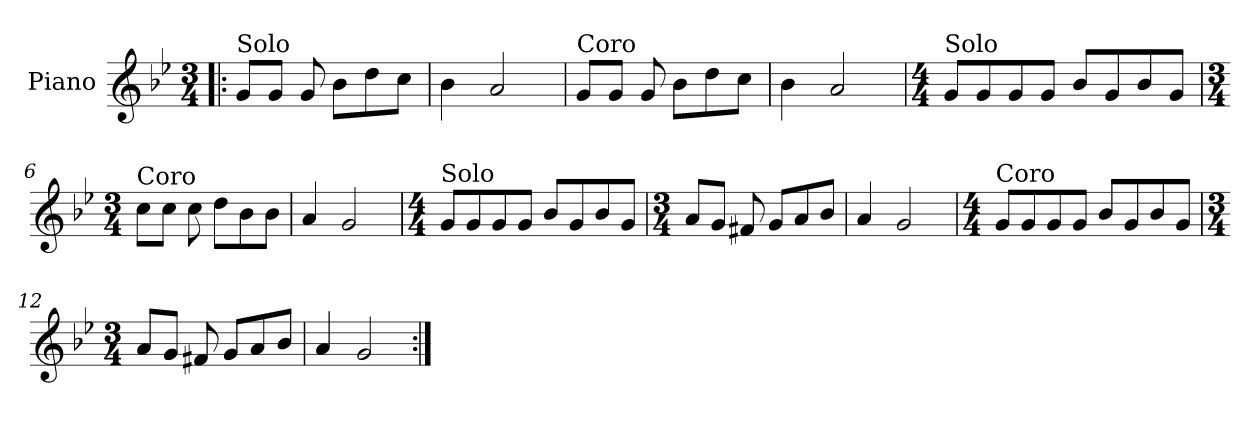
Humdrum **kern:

**kern
*part1
*staff1
*I"Piano
*I'Pno
*clefG2
*k[b-e-]
*g:
*M3/4
*MM92
=1!|:
!LO:TX:a:t=Solo
8g/L
8g/J
8g/
8b-\L
8dd\
8cc\J
=2
4b-\
2a/
=3
!LO:TX:a:t=Coro
8g/L
8g/J
8g/
8b-\L
8dd\
8cc\J
=4
4b-\
2a/
=5
*M4/4
!LO:TX:a:t=Solo
8g/L
8g/
8g/
8g/J
8b-/L
8g/
8b-/
8g/J
=6
*M3/4
!LO:TX:a:t=Coro
8cc\L
8cc\J
8cc\
8dd\L
8b-\
8b-\J
=7
4a/
2g/
!!LO:LB:g=z
=8
*M4/4
!LO:TX:a:t=Solo
8g/L
8g/
8g/
8g/J
8b-/L
8g/
8b-/
8g/J
=9
*M3/4
8a/L
8g/J
8f#X/
8g/L
8a/
8b-/J
=10
4a/
2g/
=11
*M4/4
!LO:TX:a:t=Coro
8g/L
8g/
8g/
8g/J
8b-/L
8g/
8b-/
8g/J
=12
*M3/4
8a/L
8g/J
8f#X/
8g/L
8a/
8b-/J
=13
4a/
2g/
=:|!
*-
